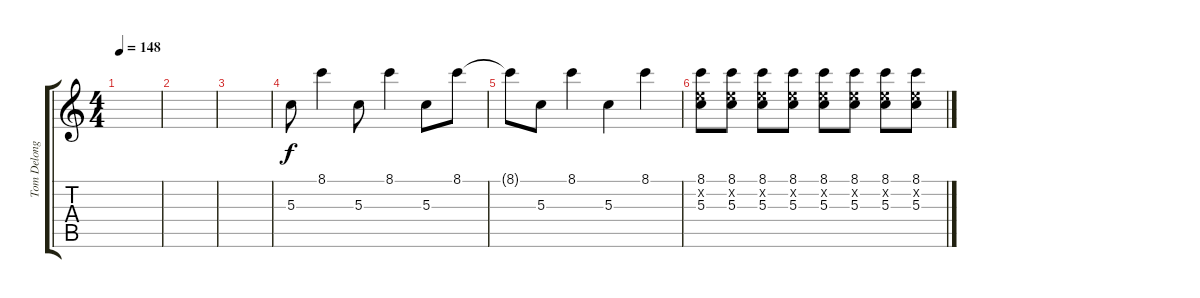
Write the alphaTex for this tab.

\track ("Tom Delong (Distortion 2)" "Tom Delong") {instrument distortionguitar}
\staff {score tabs}
\tuning (E4 B3 G3 D3 A2 E2) {hide}
\ts (4 4)
\tempo 148
\clef g2
\ks c
|
|
|
5.3.8 8.1.4 5.3.8 8.1.4 5.3.8 8.1.8 |
8.1{t}.8 5.3.8 8.1.4 5.3.4 8.1.4 |
(8.1 5.2{x} 5.3).8 (8.1 5.2{x} 5.3).8 (8.1 5.2{x} 5.3).8 (8.1 5.2{x} 5.3).8 (8.1 5.2{x} 5.3).8 (8.1 5.2{x} 5.3).8 (8.1 5.2{x} 5.3).8 (8.1 5.2{x} 5.3).8
